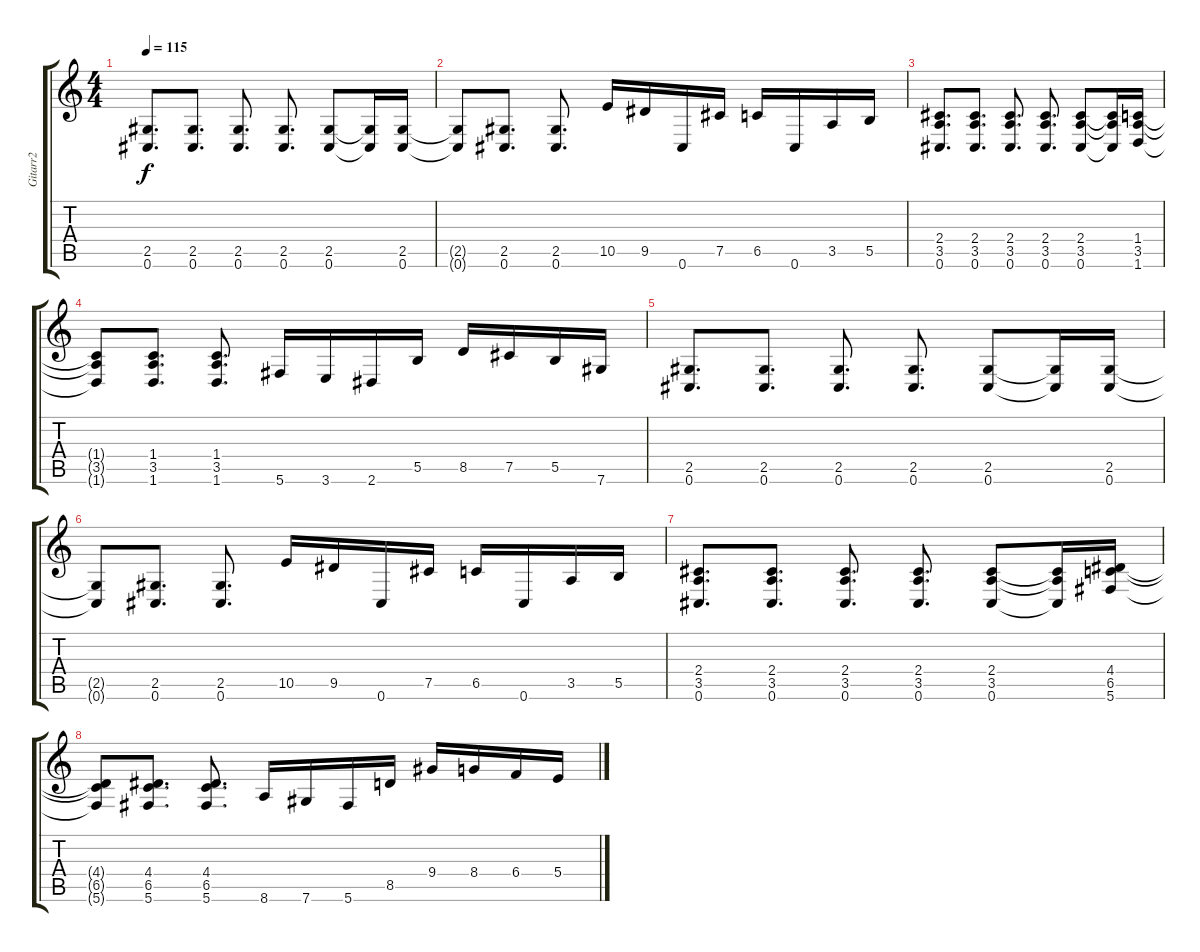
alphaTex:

\track ("Gitarr2" "Gitarr2") {instrument overdrivenguitar}
\staff {score tabs}
\tuning (Db4 Ab3 E3 B2 Gb2 Db2) {hide}
\ts (4 4)
\tempo 115
\clef g2
\ks c
(2.5 0.6).8{d dy f} (2.5 0.6).8{d} (2.5 0.6).8{d} (2.5 0.6).8{d} (2.5 0.6).8 (2.5{t} 0.6{t}).16 (2.5 0.6).16 |
(2.5{t} 0.6{t}).8 (2.5 0.6).8{d} (2.5 0.6).8{d} 10.5.16 9.5.16 0.6.16 7.5.16 6.5.16 0.6.16 3.5.16 5.5.16 |
(2.4 3.5 0.6).8{d} (2.4 3.5 0.6).8{d} (2.4 3.5 0.6).8{d} (2.4 3.5 0.6).8{d} (2.4 3.5 0.6).8 (2.4{t} 3.5{t} 0.6{t}).16 (1.4 3.5 1.6).16 |
(1.4{t} 3.5{t} 1.6{t}).8 (1.4 3.5 1.6).8{d} (1.4 3.5 1.6).8{d} 5.6.16 3.6.16 2.6.16 5.5.16 8.5.16 7.5.16 5.5.16 7.6.16 |
(2.5 0.6).8{d} (2.5 0.6).8{d} (2.5 0.6).8{d} (2.5 0.6).8{d} (2.5 0.6).8 (2.5{t} 0.6{t}).16 (2.5 0.6).16 |
(2.5{t} 0.6{t}).8 (2.5 0.6).8{d} (2.5 0.6).8{d} 10.5.16 9.5.16 0.6.16 7.5.16 6.5.16 0.6.16 3.5.16 5.5.16 |
(2.4 3.5 0.6).8{d} (2.4 3.5 0.6).8{d} (2.4 3.5 0.6).8{d} (2.4 3.5 0.6).8{d} (2.4 3.5 0.6).8 (2.4{t} 3.5{t} 0.6{t}).16 (4.4 6.5 5.6).16 |
(4.4{t} 6.5{t} 5.6{t}).8 (4.4 6.5 5.6).8{d} (4.4 6.5 5.6).8{d} 8.6.16 7.6.16 5.6.16 8.5.16 9.4.16 8.4.16 6.4.16 5.4.16
